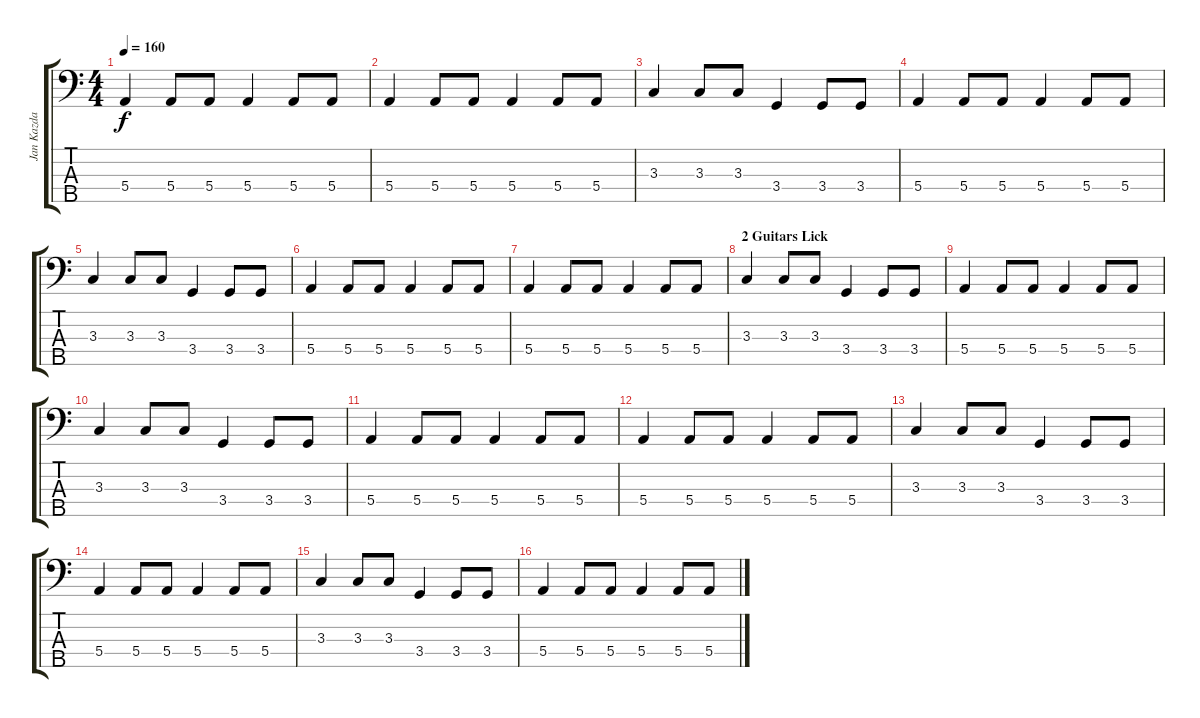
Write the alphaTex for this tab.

\track ("Jan Kazda" "Jan Kazda") {instrument electricbassfinger}
\staff {score tabs}
\tuning (G2 D2 A1 E1 B0) {hide}
\ts (4 4)
\tempo 160
\clef f4
\ks c
5.4.4{dy f} 5.4.8 5.4.8 5.4.4 5.4.8 5.4.8 |
5.4.4 5.4.8 5.4.8 5.4.4 5.4.8 5.4.8 |
3.3.4 3.3.8 3.3.8 3.4.4 3.4.8 3.4.8 |
5.4.4 5.4.8 5.4.8 5.4.4 5.4.8 5.4.8 |
3.3.4 3.3.8 3.3.8 3.4.4 3.4.8 3.4.8 |
5.4.4 5.4.8 5.4.8 5.4.4 5.4.8 5.4.8 |
5.4.4 5.4.8 5.4.8 5.4.4 5.4.8 5.4.8 |
\section ("" "2 Guitars Lick")
3.3.4 3.3.8 3.3.8 3.4.4 3.4.8 3.4.8 |
5.4.4 5.4.8 5.4.8 5.4.4 5.4.8 5.4.8 |
3.3.4 3.3.8 3.3.8 3.4.4 3.4.8 3.4.8 |
5.4.4 5.4.8 5.4.8 5.4.4 5.4.8 5.4.8 |
5.4.4 5.4.8 5.4.8 5.4.4 5.4.8 5.4.8 |
3.3.4 3.3.8 3.3.8 3.4.4 3.4.8 3.4.8 |
5.4.4 5.4.8 5.4.8 5.4.4 5.4.8 5.4.8 |
3.3.4 3.3.8 3.3.8 3.4.4 3.4.8 3.4.8 |
5.4.4 5.4.8 5.4.8 5.4.4 5.4.8 5.4.8
